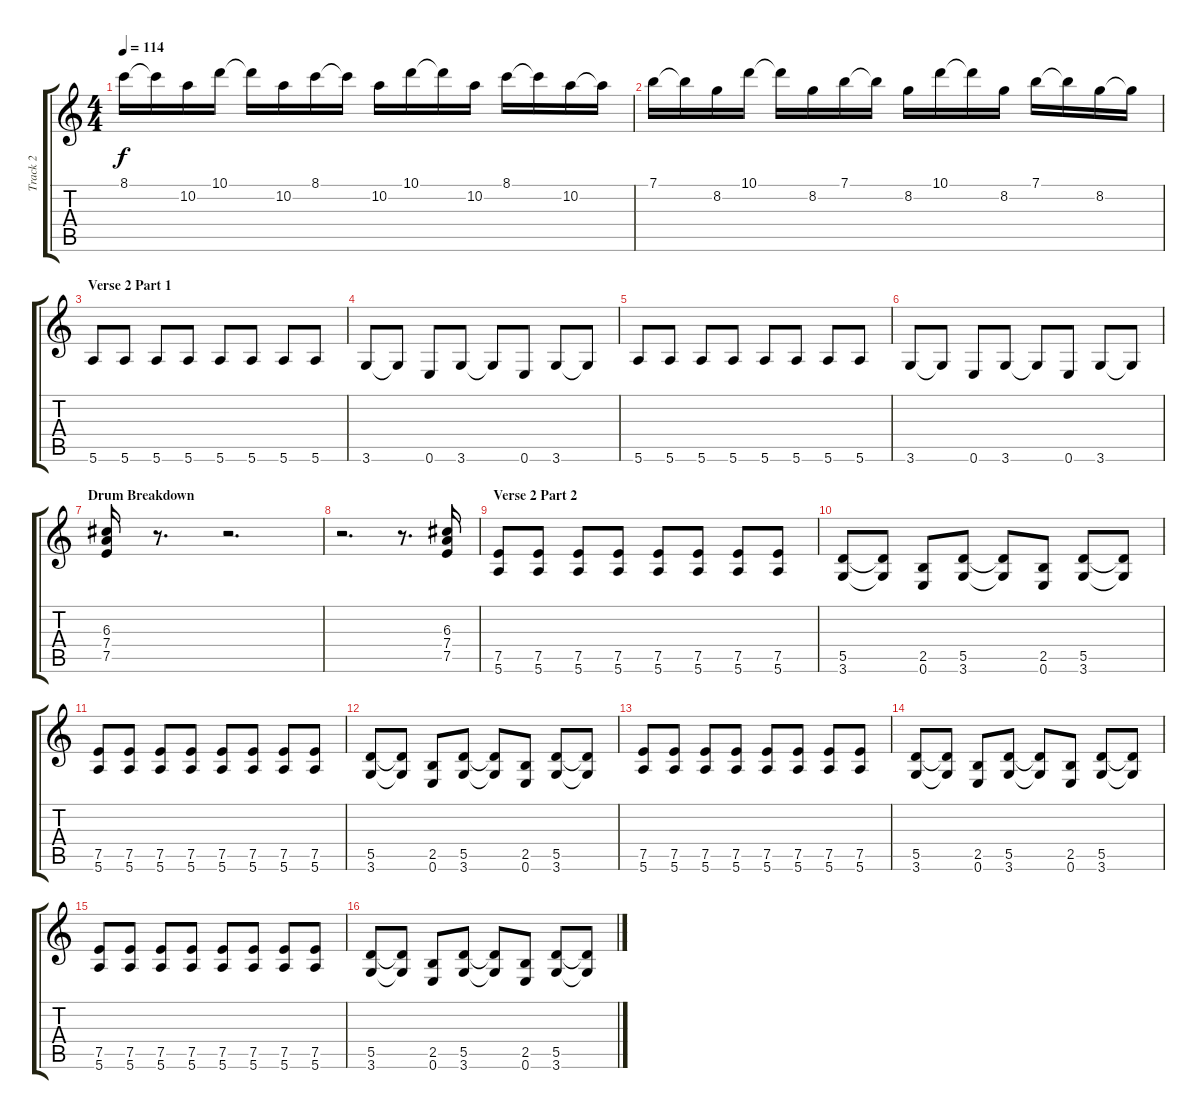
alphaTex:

\track ("Track 2" "Track 2") {instrument distortionguitar}
\staff {score tabs}
\tuning (E4 B3 G3 D3 A2 E2) {hide}
\ts (4 4)
\tempo 114
\clef g2
\ks c
8.1.16{dy f} 8.1{t}.16 10.2.16 10.1.16 10.1{t}.16 10.2.16 8.1.16 8.1{t}.16 10.2.16 10.1.16 10.1{t}.16 10.2.16 8.1.16 8.1{t}.16 10.2.16 10.2{t}.16 |
7.1.16 7.1{t}.16 8.2.16 10.1.16 10.1{t}.16 8.2.16 7.1.16 7.1{t}.16 8.2.16 10.1.16 10.1{t}.16 8.2.16 7.1.16 7.1{t}.16 8.2.16 8.2{t}.16 |
\section ("" "Verse 2 Part 1")
5.6.8 5.6.8 5.6.8 5.6.8 5.6.8 5.6.8 5.6.8 5.6.8 |
3.6.8 3.6{t}.8 0.6.8 3.6.8 3.6{t}.8 0.6.8 3.6.8 3.6{t}.8 |
5.6.8 5.6.8 5.6.8 5.6.8 5.6.8 5.6.8 5.6.8 5.6.8 |
3.6.8 3.6{t}.8 0.6.8 3.6.8 3.6{t}.8 0.6.8 3.6.8 3.6{t}.8 |
\section ("" "Drum Breakdown")
(6.3 7.4 7.5).16 r.8{d} r.2{d} |
r.2{d} r.8{d} (6.3 7.4 7.5).16 |
\section ("" "Verse 2 Part 2")
(7.5 5.6).8 (7.5 5.6).8 (7.5 5.6).8 (7.5 5.6).8 (7.5 5.6).8 (7.5 5.6).8 (7.5 5.6).8 (7.5 5.6).8 |
(5.5 3.6).8 (5.5{t} 3.6{t}).8 (2.5 0.6).8 (5.5 3.6).8 (5.5{t} 3.6{t}).8 (2.5 0.6).8 (5.5 3.6).8 (5.5{t} 3.6{t}).8 |
(7.5 5.6).8 (7.5 5.6).8 (7.5 5.6).8 (7.5 5.6).8 (7.5 5.6).8 (7.5 5.6).8 (7.5 5.6).8 (7.5 5.6).8 |
(5.5 3.6).8 (5.5{t} 3.6{t}).8 (2.5 0.6).8 (5.5 3.6).8 (5.5{t} 3.6{t}).8 (2.5 0.6).8 (5.5 3.6).8 (5.5{t} 3.6{t}).8 |
(7.5 5.6).8 (7.5 5.6).8 (7.5 5.6).8 (7.5 5.6).8 (7.5 5.6).8 (7.5 5.6).8 (7.5 5.6).8 (7.5 5.6).8 |
(5.5 3.6).8 (5.5{t} 3.6{t}).8 (2.5 0.6).8 (5.5 3.6).8 (5.5{t} 3.6{t}).8 (2.5 0.6).8 (5.5 3.6).8 (5.5{t} 3.6{t}).8 |
(7.5 5.6).8 (7.5 5.6).8 (7.5 5.6).8 (7.5 5.6).8 (7.5 5.6).8 (7.5 5.6).8 (7.5 5.6).8 (7.5 5.6).8 |
(5.5 3.6).8 (5.5{t} 3.6{t}).8 (2.5 0.6).8 (5.5 3.6).8 (5.5{t} 3.6{t}).8 (2.5 0.6).8 (5.5 3.6).8 (5.5{t} 3.6{t}).8
